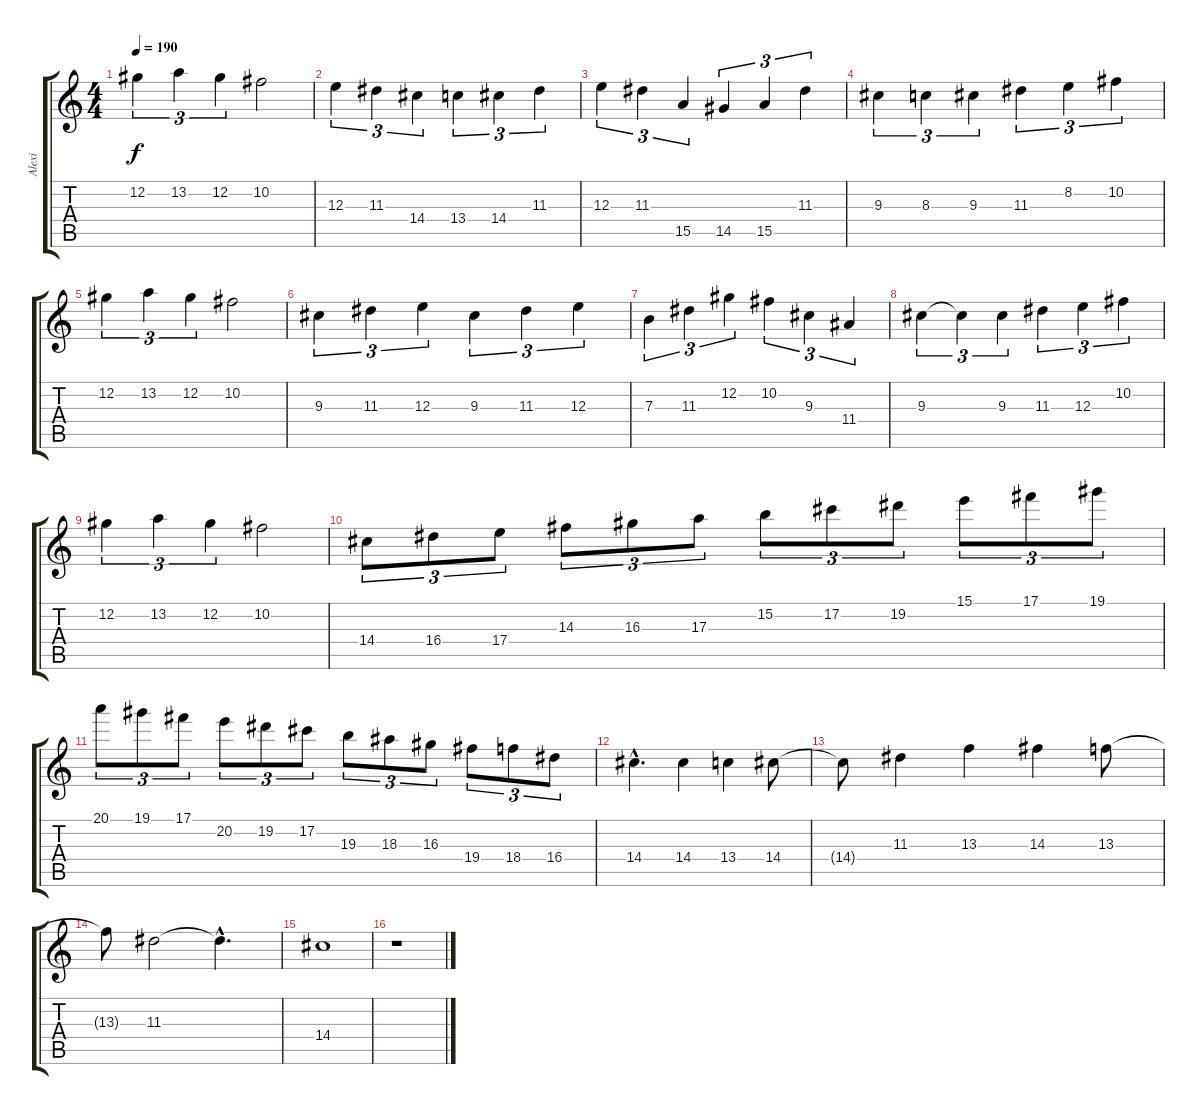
\track ("Alexi" "Alexi") {instrument distortionguitar}
\staff {score tabs}
\tuning (Db4 Ab3 E3 B2 Gb2 Db2) {hide}
\ts (4 4)
\tempo 190
\clef g2
\ks c
12.2.4{tu (3 2) dy f} 13.2.4{tu (3 2)} 12.2.4{tu (3 2)} 10.2.2 |
12.3.4{tu (3 2)} 11.3.4{tu (3 2)} 14.4.4{tu (3 2)} 13.4.4{tu (3 2)} 14.4.4{tu (3 2)} 11.3.4{tu (3 2)} |
12.3.4{tu (3 2)} 11.3.4{tu (3 2)} 15.5.4{tu (3 2)} 14.5.4{tu (3 2)} 15.5.4{tu (3 2)} 11.3.4{tu (3 2)} |
9.3.4{tu (3 2)} 8.3.4{tu (3 2)} 9.3.4{tu (3 2)} 11.3.4{tu (3 2)} 8.2.4{tu (3 2)} 10.2.4{tu (3 2)} |
12.2.4{tu (3 2)} 13.2.4{tu (3 2)} 12.2.4{tu (3 2)} 10.2.2 |
9.3.4{tu (3 2)} 11.3.4{tu (3 2)} 12.3.4{tu (3 2)} 9.3.4{tu (3 2)} 11.3.4{tu (3 2)} 12.3.4{tu (3 2)} |
7.3.4{tu (3 2)} 11.3.4{tu (3 2)} 12.2.4{tu (3 2)} 10.2.4{tu (3 2)} 9.3.4{tu (3 2)} 11.4.4{tu (3 2)} |
9.3.4{tu (3 2)} 9.3{t}.4{tu (3 2)} 9.3.4{tu (3 2)} 11.3.4{tu (3 2)} 12.3.4{tu (3 2)} 10.2.4{tu (3 2)} |
12.2.4{tu (3 2)} 13.2.4{tu (3 2)} 12.2.4{tu (3 2)} 10.2.2 |
14.4.8{tu (3 2)} 16.4.8{tu (3 2)} 17.4.8{tu (3 2)} 14.3.8{tu (3 2)} 16.3.8{tu (3 2)} 17.3.8{tu (3 2)} 15.2.8{tu (3 2)} 17.2.8{tu (3 2)} 19.2.8{tu (3 2)} 15.1.8{tu (3 2)} 17.1.8{tu (3 2)} 19.1.8{tu (3 2)} |
20.1.8{tu (3 2)} 19.1.8{tu (3 2)} 17.1.8{tu (3 2)} 20.2.8{tu (3 2)} 19.2.8{tu (3 2)} 17.2.8{tu (3 2)} 19.3.8{tu (3 2)} 18.3.8{tu (3 2)} 16.3.8{tu (3 2)} 19.4.8{tu (3 2)} 18.4.8{tu (3 2)} 16.4.8{tu (3 2)} |
14.4{hac}.4{d} 14.4.4 13.4.4 14.4.8 |
14.4{t}.8 11.3.4 13.3.4 14.3.4 13.3.8 |
13.3{t}.8 11.3.2 11.3{hac t}.4{d} |
14.4.1 |
r.1
